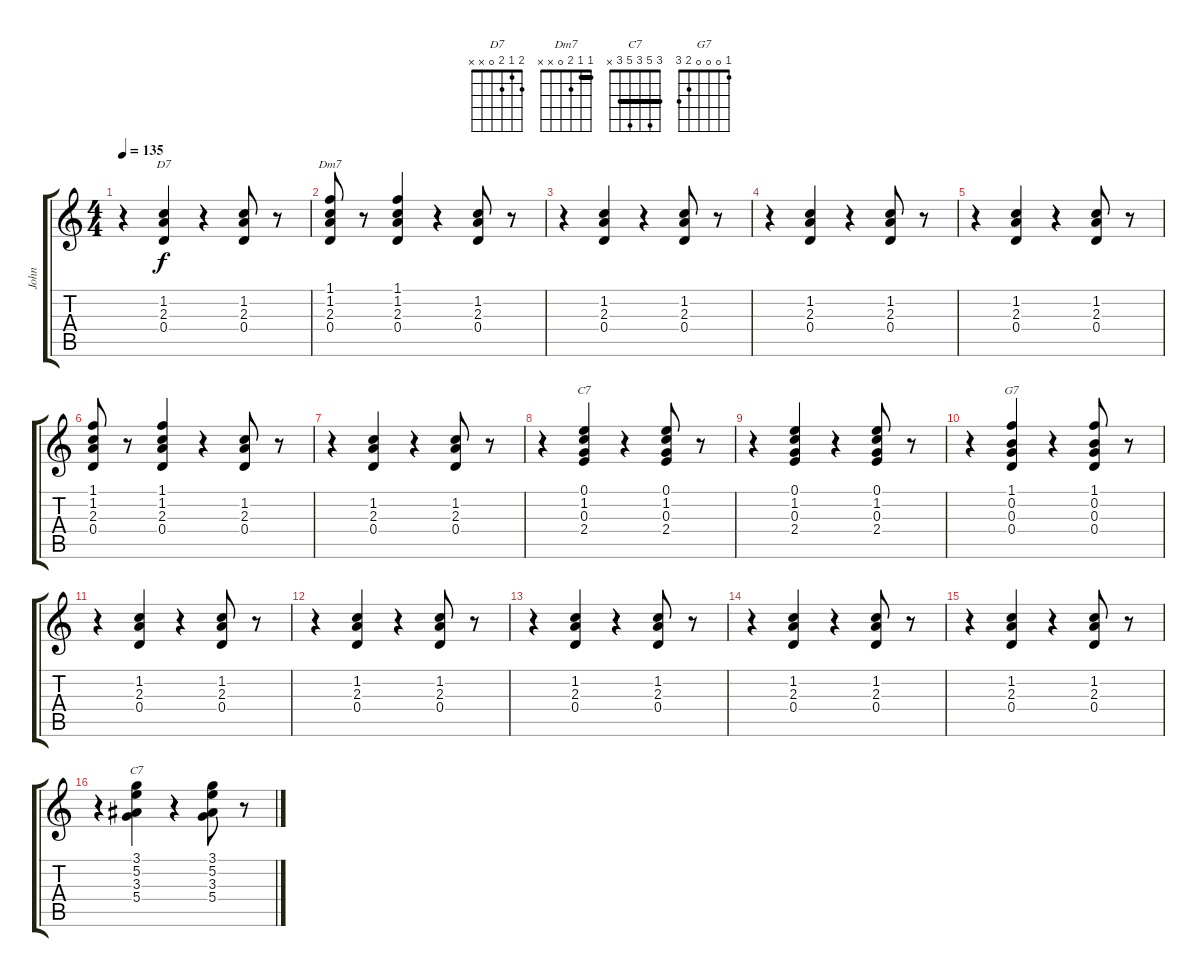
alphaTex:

\track ("John" "John") {instrument distortionguitar}
\staff {score tabs}
\tuning (E4 B3 G3 D3 A2 E2) {hide}
\chord ("D7" 2 1 2 0 x x)
\chord ("Dm7" 1 1 2 0 x x) {barre 1}
\chord ("C7" 0 1 0 2 1 0)
\chord ("G7" 1 0 0 0 2 3)
\chord ("C7" 3 5 3 5 3 x) {barre 3}
\ts (4 4)
\tempo 135
\clef g2
\ks c
r.4{dy f} (1.2 2.3 0.4).4{ch "D7"} r.4 (1.2 2.3 0.4).8 r.8 |
(1.1 1.2 2.3 0.4).8{ch "Dm7"} r.8 (1.1 1.2 2.3 0.4).4 r.4 (1.2 2.3 0.4).8 r.8 |
r.4 (1.2 2.3 0.4).4 r.4 (1.2 2.3 0.4).8 r.8 |
r.4 (1.2 2.3 0.4).4 r.4 (1.2 2.3 0.4).8 r.8 |
r.4 (1.2 2.3 0.4).4 r.4 (1.2 2.3 0.4).8 r.8 |
(1.1 1.2 2.3 0.4).8 r.8 (1.1 1.2 2.3 0.4).4 r.4 (1.2 2.3 0.4).8 r.8 |
r.4 (1.2 2.3 0.4).4 r.4 (1.2 2.3 0.4).8 r.8 |
r.4 (0.1 1.2 0.3 2.4).4{ch "C7"} r.4 (0.1 1.2 0.3 2.4).8 r.8 |
r.4 (0.1 1.2 0.3 2.4).4 r.4 (0.1 1.2 0.3 2.4).8 r.8 |
r.4 (1.1 0.2 0.3 0.4).4{ch "G7"} r.4 (1.1 0.2 0.3 0.4).8 r.8 |
r.4 (1.2 2.3 0.4).4 r.4 (1.2 2.3 0.4).8 r.8 |
r.4 (1.2 2.3 0.4).4 r.4 (1.2 2.3 0.4).8 r.8 |
r.4 (1.2 2.3 0.4).4 r.4 (1.2 2.3 0.4).8 r.8 |
r.4 (1.2 2.3 0.4).4 r.4 (1.2 2.3 0.4).8 r.8 |
r.4 (1.2 2.3 0.4).4 r.4 (1.2 2.3 0.4).8 r.8 |
r.4 (3.1 5.2 3.3 5.4).4{ch "C7"} r.4 (3.1 5.2 3.3 5.4).8 r.8
